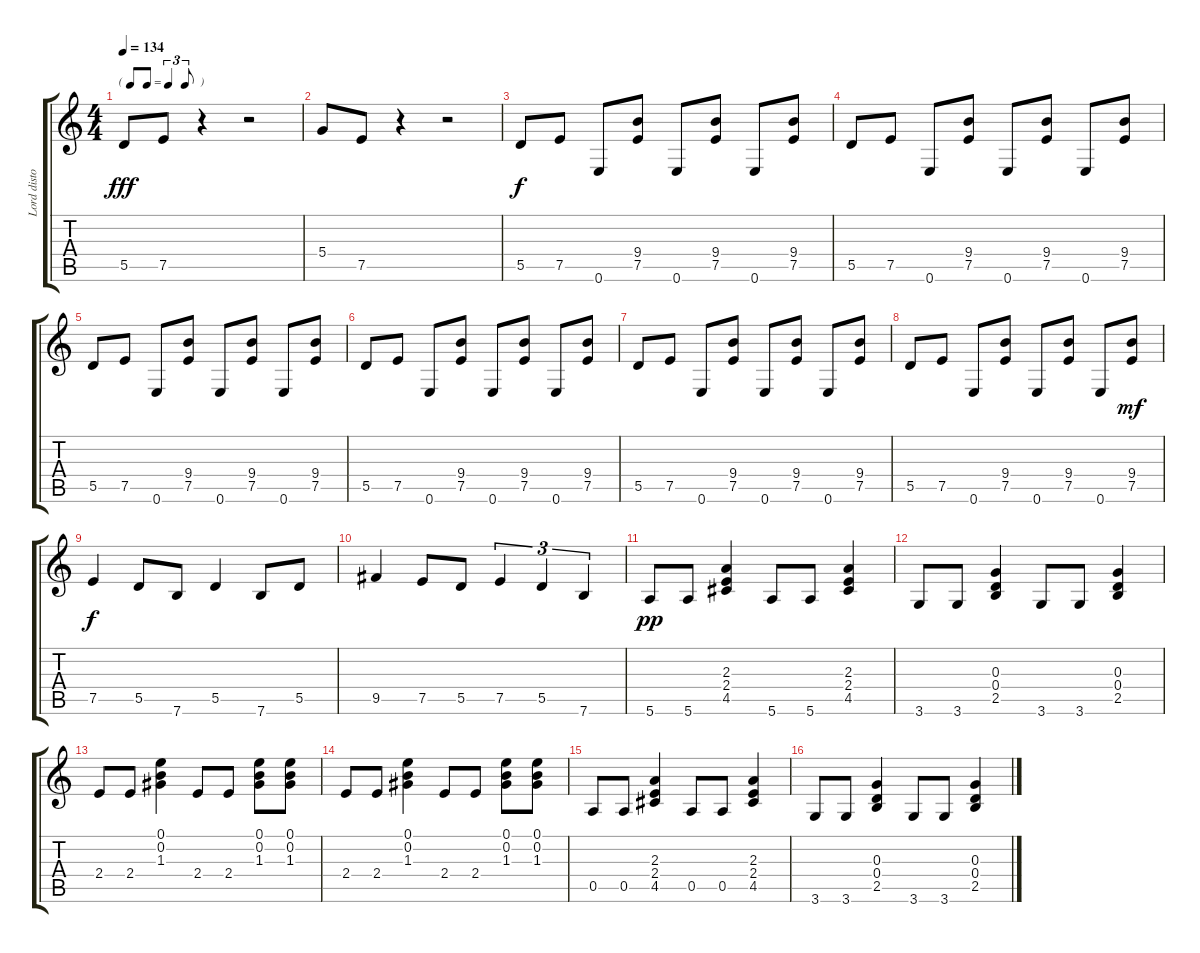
\track ("Lord distorted organ" "Lord disto") {instrument overdrivenguitar}
\staff {score tabs}
\tuning (E4 B3 G3 D3 A2 E2) {hide}
\ts (4 4)
\tf triplet8th
\tempo 134
\clef g2
\ks c
5.5.8{dy fff} 7.5.8 r.4 r.2 |
5.4.8 7.5.8 r.4 r.2 |
5.5.8{dy f} 7.5.8 0.6.8 (9.4 7.5).8 0.6.8 (9.4 7.5).8 0.6.8 (9.4 7.5).8 |
5.5.8 7.5.8 0.6.8 (9.4 7.5).8 0.6.8 (9.4 7.5).8 0.6.8 (9.4 7.5).8 |
5.5.8 7.5.8 0.6.8 (9.4 7.5).8 0.6.8 (9.4 7.5).8 0.6.8 (9.4 7.5).8 |
5.5.8 7.5.8 0.6.8 (9.4 7.5).8 0.6.8 (9.4 7.5).8 0.6.8 (9.4 7.5).8 |
5.5.8 7.5.8 0.6.8 (9.4 7.5).8 0.6.8 (9.4 7.5).8 0.6.8 (9.4 7.5).8 |
5.5.8 7.5.8 0.6.8 (9.4 7.5).8 0.6.8 (9.4 7.5).8 0.6.8 (9.4 7.5).8{dy mf} |
7.5.4{dy f} 5.5.8 7.6.8 5.5.4 7.6.8 5.5.8 |
9.5.4 7.5.8 5.5.8 7.5.4{tu (3 2)} 5.5.4{tu (3 2)} 7.6.4{tu (3 2)} |
5.6.8{dy pp} 5.6.8 (2.3 2.4 4.5).4 5.6.8 5.6.8 (2.3 2.4 4.5).4 |
3.6.8 3.6.8 (0.3 0.4 2.5).4 3.6.8 3.6.8 (0.3 0.4 2.5).4 |
2.4.8 2.4.8 (0.1 0.2 1.3).4 2.4.8 2.4.8 (0.1 0.2 1.3).8 (0.1 0.2 1.3).8 |
2.4.8 2.4.8 (0.1 0.2 1.3).4 2.4.8 2.4.8 (0.1 0.2 1.3).8 (0.1 0.2 1.3).8 |
0.5.8 0.5.8 (2.3 2.4 4.5).4 0.5.8 0.5.8 (2.3 2.4 4.5).4 |
3.6.8 3.6.8 (0.3 0.4 2.5).4 3.6.8 3.6.8 (0.3 0.4 2.5).4
